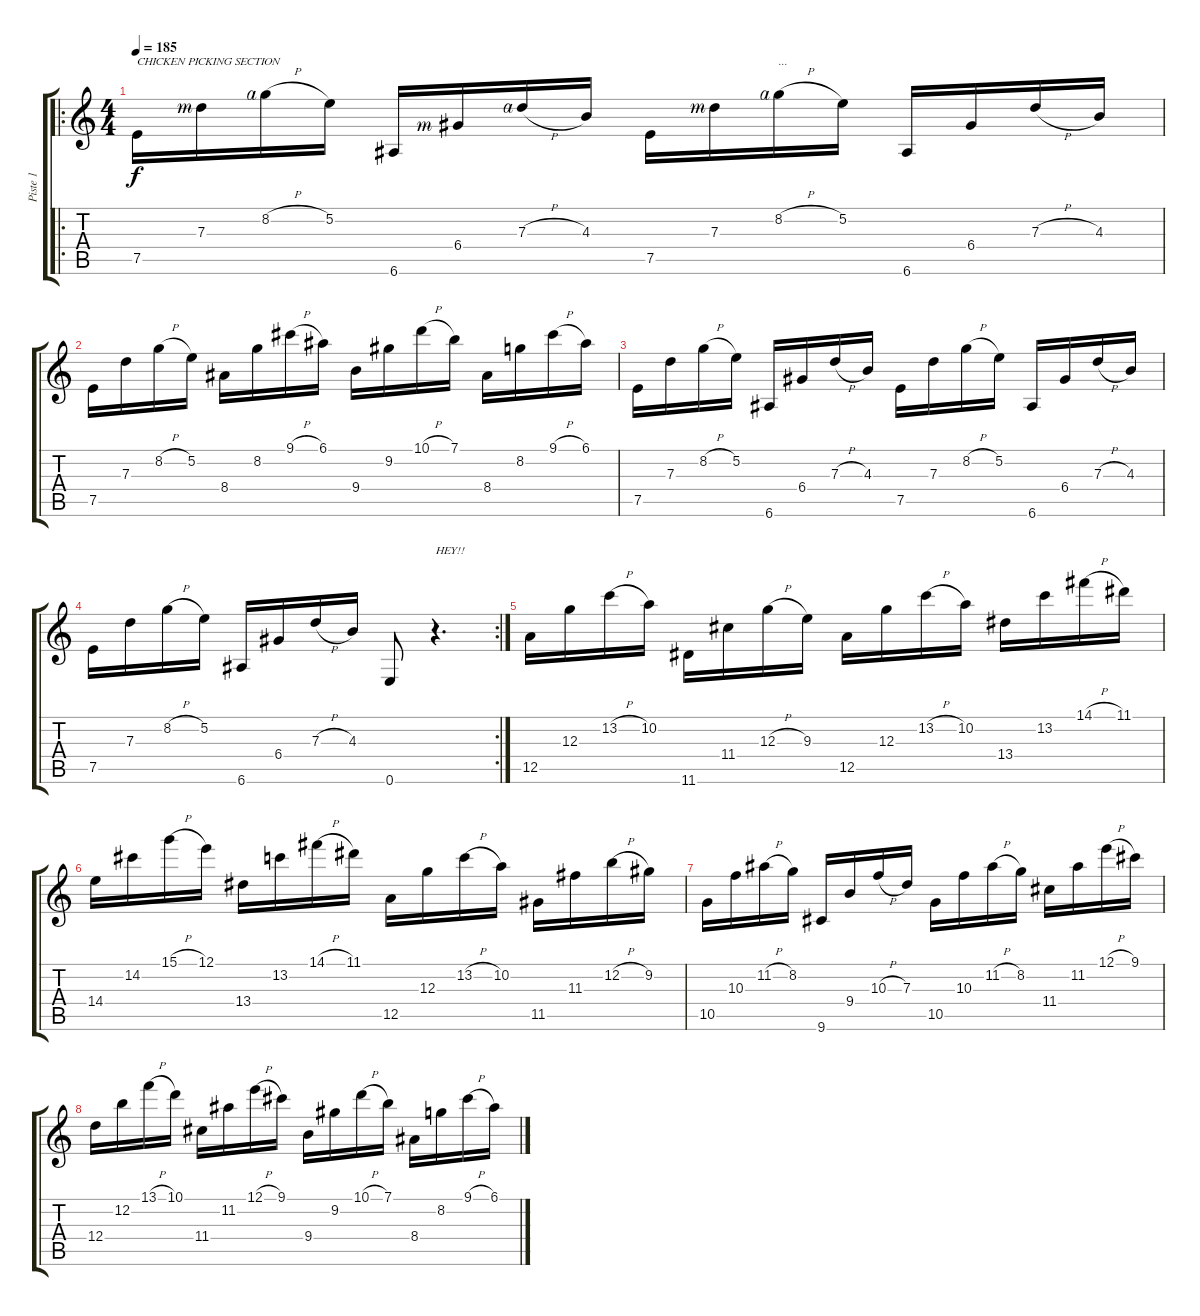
\track ("Piste 1" "Piste 1") {instrument overdrivenguitar}
\staff {score tabs}
\tuning (E4 B3 G3 D3 A2 E2) {hide}
\ro
\ts (4 4)
\tempo 185
\clef g2
\ks c
7.5.16{txt "CHICKEN PICKING SECTION" dy f} 7.3{rf 3}.16 8.2{h rf 4}.16 5.2.16 6.6.16 6.4{rf 3}.16 7.3{h rf 4}.16 4.3.16 7.5.16 7.3{rf 3}.16 8.2{h rf 4}.16{txt "..."} 5.2.16 6.6.16 6.4.16 7.3{h}.16 4.3.16 |
7.5.16 7.3.16 8.2{h}.16 5.2.16 8.4.16 8.2.16 9.1{h}.16 6.1.16 9.4.16 9.2.16 10.1{h}.16 7.1.16 8.4.16 8.2.16 9.1{h}.16 6.1.16 |
7.5.16 7.3.16 8.2{h}.16 5.2.16 6.6.16 6.4.16 7.3{h}.16 4.3.16 7.5.16 7.3.16 8.2{h}.16 5.2.16 6.6.16 6.4.16 7.3{h}.16 4.3.16 |
\rc 2
7.5.16 7.3.16 8.2{h}.16 5.2.16 6.6.16 6.4.16 7.3{h}.16 4.3.16 0.6.8 r.4{d txt "HEY!!"} |
12.5.16 12.3.16 13.2{h}.16 10.2.16 11.6.16 11.4.16 12.3{h}.16 9.3.16 12.5.16 12.3.16 13.2{h}.16 10.2.16 13.4.16 13.2.16 14.1{h}.16 11.1.16 |
14.4.16 14.2.16 15.1{h}.16 12.1.16 13.4.16 13.2.16 14.1{h}.16 11.1.16 12.5.16 12.3.16 13.2{h}.16 10.2.16 11.5.16 11.3.16 12.2{h}.16 9.2.16 |
10.5.16 10.3.16 11.2{h}.16 8.2.16 9.6.16 9.4.16 10.3{h}.16 7.3.16 10.5.16 10.3.16 11.2{h}.16 8.2.16 11.4.16 11.2.16 12.1{h}.16 9.1.16 |
12.4.16 12.2.16 13.1{h}.16 10.1.16 11.4.16 11.2.16 12.1{h}.16 9.1.16 9.4.16 9.2.16 10.1{h}.16 7.1.16 8.4.16 8.2.16 9.1{h}.16 6.1.16
